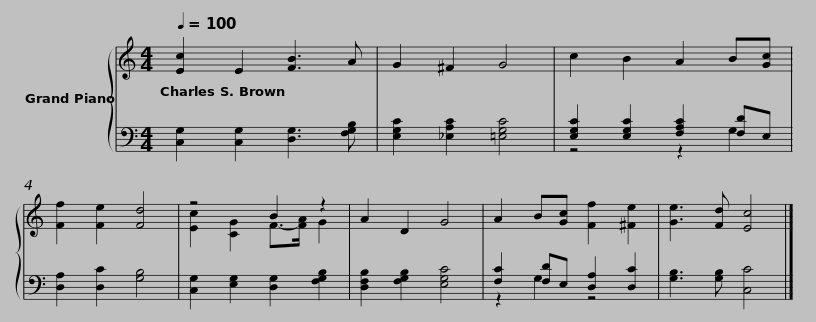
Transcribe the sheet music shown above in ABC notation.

X:1
%%score { ( 1 4 ) | ( 2 3 ) }
L:1/8
Q:1/4=100
M:4/4
I:linebreak $
K:C
V:1 treble
V:4 treble
V:2 bass
V:3 bass
V:1
 [Ec]2 E2 [FB]3 A | G2 ^F2 G4 | c2 B2 A2 B[Gc] | [Ff]2 [Fe]2 [Fd]4 | z4 B2 z2 | %5
 A2 D2 G4 | A2 B[Gc] [Ff]2 [^Fe]2 |$ [Ge]3 [Fd] [Ec]4 |] %8
V:2
 [C,G,]2 [C,G,]2 [D,G,]3 [F,G,B,] | [E,G,C]2 [_E,A,C]2 [=E,G,C]4 | [E,G,C]2 [E,G,C]2 [F,A,C]2 [F,D]E, | [D,A,]2 [D,C]2 [G,B,]4 | [C,G,]2 [E,G,]2 [D,G,]2 [F,G,B,]2 | %5
 [D,F,B,]2 [F,G,B,]2 [E,G,C]4 | [F,C]2 [F,D]E, [D,A,]2 [D,C]2 |$ [G,B,]3 [G,B,] [C,C]4 |] %8
V:3
 x8 | x8 | z4 z2 G,2 | x8 | x8 | %5
 x8 | z2 G,2 z4 |$ x8 |] %8
V:4
 x8 | x8 | x8 | x8 | [Ec]2 [CG]2 F->[FA] G2 | %5
 x8 | x8 |$ x8 |] %8
